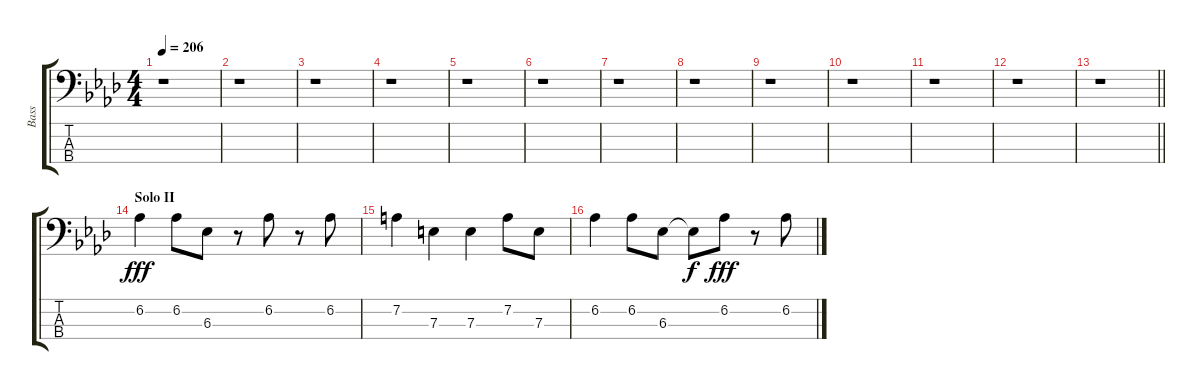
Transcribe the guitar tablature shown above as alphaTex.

\track ("Bass" "Bass") {instrument synthbass2}
\staff {score tabs}
\tuning (G2 D2 A1 E1) {hide}
\ts (4 4)
\tempo 206
\clef f4
\ks ab
r.1{dy fff} |
r.1 |
r.1 |
r.1 |
r.1 |
r.1 |
r.1 |
r.1 |
r.1 |
r.1 |
r.1 |
r.1 |
\barLineRight lightlight
r.1 |
\section ("" "Solo II")
6.2.4 6.2.8 6.3.8 r.8 6.2.8 r.8 6.2.8 |
7.2.4 7.3.4 7.3.4 7.2.8 7.3.8 |
6.2.4 6.2.8 6.3.8 6.3{t}.8{dy f} 6.2.8{dy fff} r.8 6.2.8
